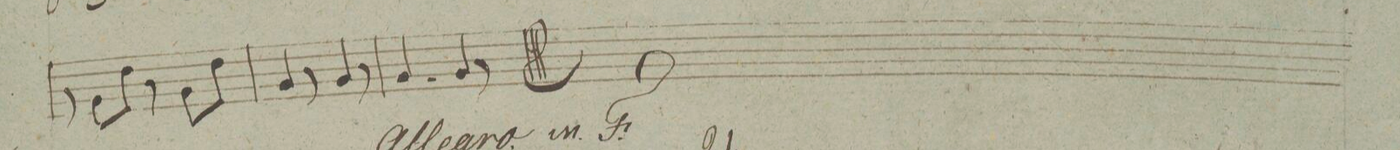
**kern	**dynam
*I"Corno 2do	*
*clefG2	*
*k[f#c#]	*
*M6/8	*
8r	.
8A\L	.
8e\J	.
8r	.
8A\L	.
8e\J	.
=60	=60
4A/	.
8r	.
4A/	.
8r	.
=61	=61
4.A/	.
4A/	.
8r	.
==	==
*-	*-
